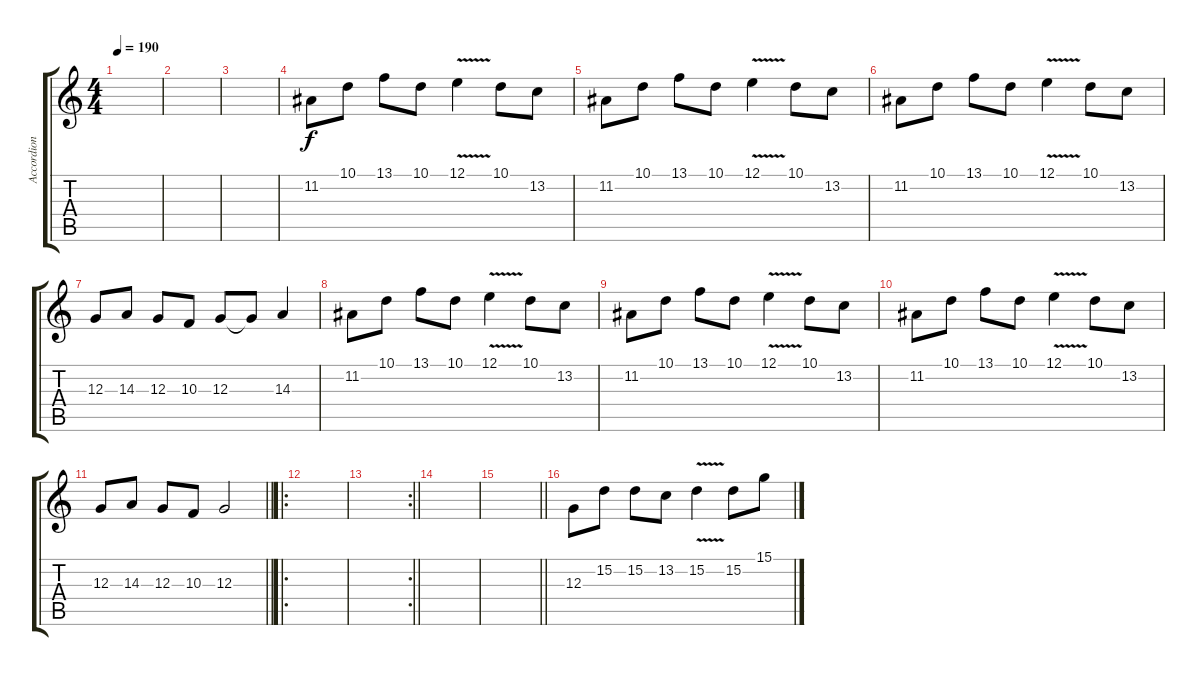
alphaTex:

\track ("Accordion" "Accordion") {instrument accordion}
\staff {score tabs}
\tuning (E4 B3 G3 D3 A2 E2) {hide}
\ts (4 4)
\tempo 190
\clef g2
\ks c
|
|
|
11.2.8 10.1.8 13.1.8 10.1.8 12.1{v}.4 10.1.8 13.2.8 |
11.2.8 10.1.8 13.1.8 10.1.8 12.1{v}.4 10.1.8 13.2.8 |
11.2.8 10.1.8 13.1.8 10.1.8 12.1{v}.4 10.1.8 13.2.8 |
12.3.8 14.3.8 12.3.8 10.3.8 12.3.8 12.3{t}.8 14.3.4 |
11.2.8 10.1.8 13.1.8 10.1.8 12.1{v}.4 10.1.8 13.2.8 |
11.2.8 10.1.8 13.1.8 10.1.8 12.1{v}.4 10.1.8 13.2.8 |
11.2.8 10.1.8 13.1.8 10.1.8 12.1{v}.4 10.1.8 13.2.8 |
\barLineRight lightlight
12.3.8 14.3.8 12.3.8 10.3.8 12.3.2 |
\ro
\section ("" "")
|
\rc 2
\barLineRight lightlight
|
\section ("" "")
|
\barLineRight lightlight
|
\section ("" "")
12.3.8 15.2.8 15.2.8 13.2.8 15.2{v}.4 15.2.8 15.1.8
